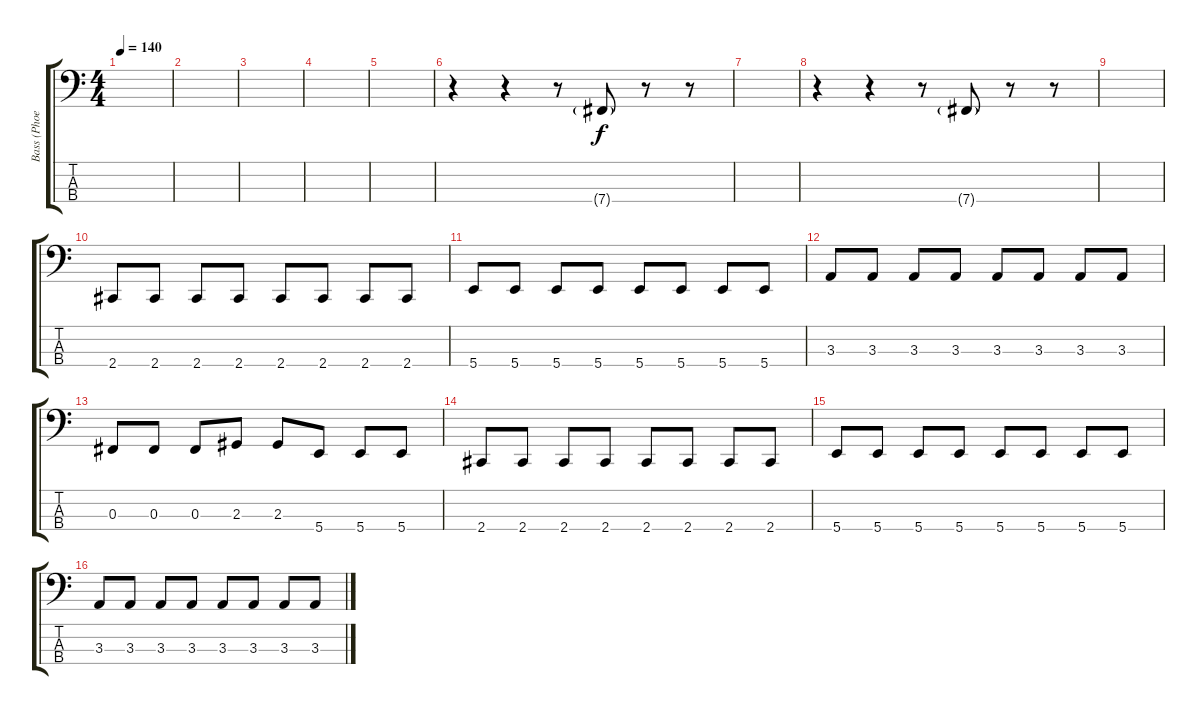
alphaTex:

\track ("Bass (Phoenix)" "Bass (Phoe") {instrument electricbassfinger}
\staff {score tabs}
\tuning (E2 B1 Gb1 B0) {hide}
\ts (4 4)
\tempo 140
\clef f4
\ks c
|
|
|
|
|
r.4 r.4 r.8 7.4{g}.8 r.8 r.8 |
|
r.4 r.4 r.8 7.4{g}.8 r.8 r.8 |
|
2.4.8{dy f} 2.4.8 2.4.8 2.4.8 2.4.8 2.4.8 2.4.8 2.4.8 |
5.4.8 5.4.8 5.4.8 5.4.8 5.4.8 5.4.8 5.4.8 5.4.8 |
3.3.8 3.3.8 3.3.8 3.3.8 3.3.8 3.3.8 3.3.8 3.3.8 |
0.3.8 0.3.8 0.3.8 2.3.8 2.3.8 5.4.8 5.4.8 5.4.8 |
2.4.8 2.4.8 2.4.8 2.4.8 2.4.8 2.4.8 2.4.8 2.4.8 |
5.4.8 5.4.8 5.4.8 5.4.8 5.4.8 5.4.8 5.4.8 5.4.8 |
3.3.8 3.3.8 3.3.8 3.3.8 3.3.8 3.3.8 3.3.8 3.3.8
